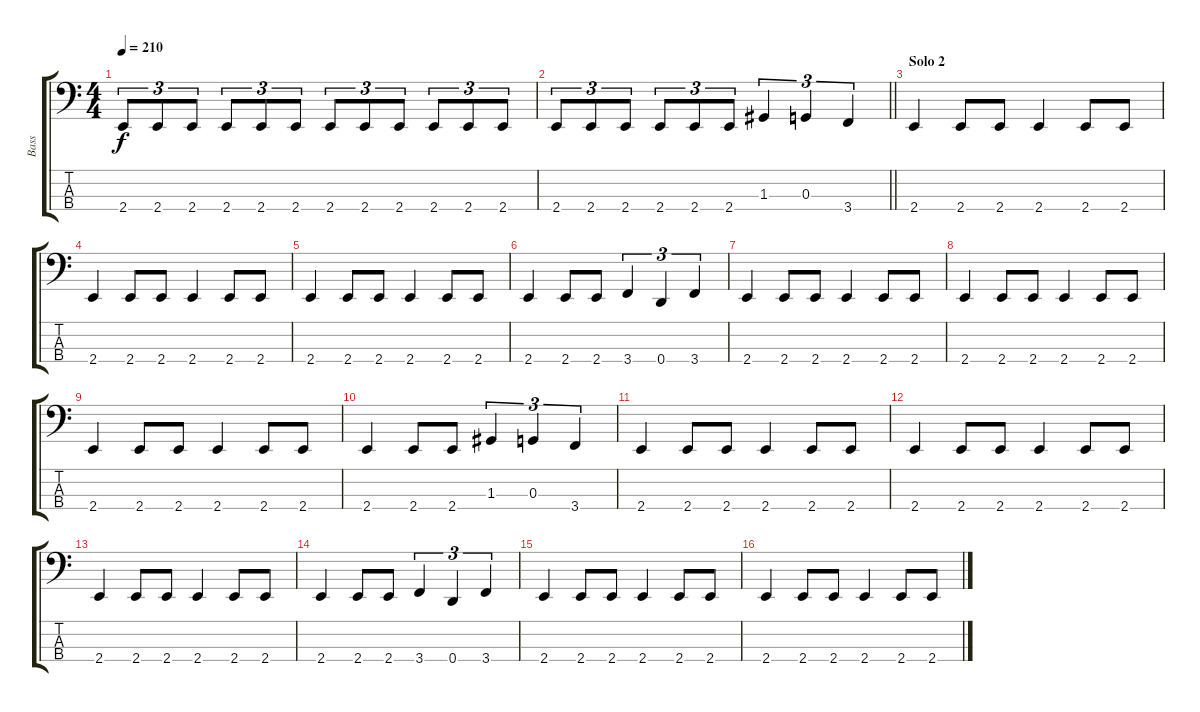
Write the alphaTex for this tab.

\track ("Bass" "Bass") {instrument electricbassfinger}
\staff {score tabs}
\tuning (F2 C2 G1 D1) {hide}
\ts (4 4)
\tempo 210
\clef f4
\ks c
2.4.8{tu (3 2) dy f} 2.4.8{tu (3 2)} 2.4.8{tu (3 2)} 2.4.8{tu (3 2)} 2.4.8{tu (3 2)} 2.4.8{tu (3 2)} 2.4.8{tu (3 2)} 2.4.8{tu (3 2)} 2.4.8{tu (3 2)} 2.4.8{tu (3 2)} 2.4.8{tu (3 2)} 2.4.8{tu (3 2)} |
\barLineRight lightlight
2.4.8{tu (3 2)} 2.4.8{tu (3 2)} 2.4.8{tu (3 2)} 2.4.8{tu (3 2)} 2.4.8{tu (3 2)} 2.4.8{tu (3 2)} 1.3.4{tu (3 2)} 0.3.4{tu (3 2)} 3.4.4{tu (3 2)} |
\section ("" "Solo 2")
2.4.4 2.4.8 2.4.8 2.4.4 2.4.8 2.4.8 |
2.4.4 2.4.8 2.4.8 2.4.4 2.4.8 2.4.8 |
2.4.4 2.4.8 2.4.8 2.4.4 2.4.8 2.4.8 |
2.4.4 2.4.8 2.4.8 3.4.4{tu (3 2)} 0.4.4{tu (3 2)} 3.4.4{tu (3 2)} |
2.4.4 2.4.8 2.4.8 2.4.4 2.4.8 2.4.8 |
2.4.4 2.4.8 2.4.8 2.4.4 2.4.8 2.4.8 |
2.4.4 2.4.8 2.4.8 2.4.4 2.4.8 2.4.8 |
2.4.4 2.4.8 2.4.8 1.3.4{tu (3 2)} 0.3.4{tu (3 2)} 3.4.4{tu (3 2)} |
2.4.4 2.4.8 2.4.8 2.4.4 2.4.8 2.4.8 |
2.4.4 2.4.8 2.4.8 2.4.4 2.4.8 2.4.8 |
2.4.4 2.4.8 2.4.8 2.4.4 2.4.8 2.4.8 |
2.4.4 2.4.8 2.4.8 3.4.4{tu (3 2)} 0.4.4{tu (3 2)} 3.4.4{tu (3 2)} |
2.4.4 2.4.8 2.4.8 2.4.4 2.4.8 2.4.8 |
2.4.4 2.4.8 2.4.8 2.4.4 2.4.8 2.4.8
